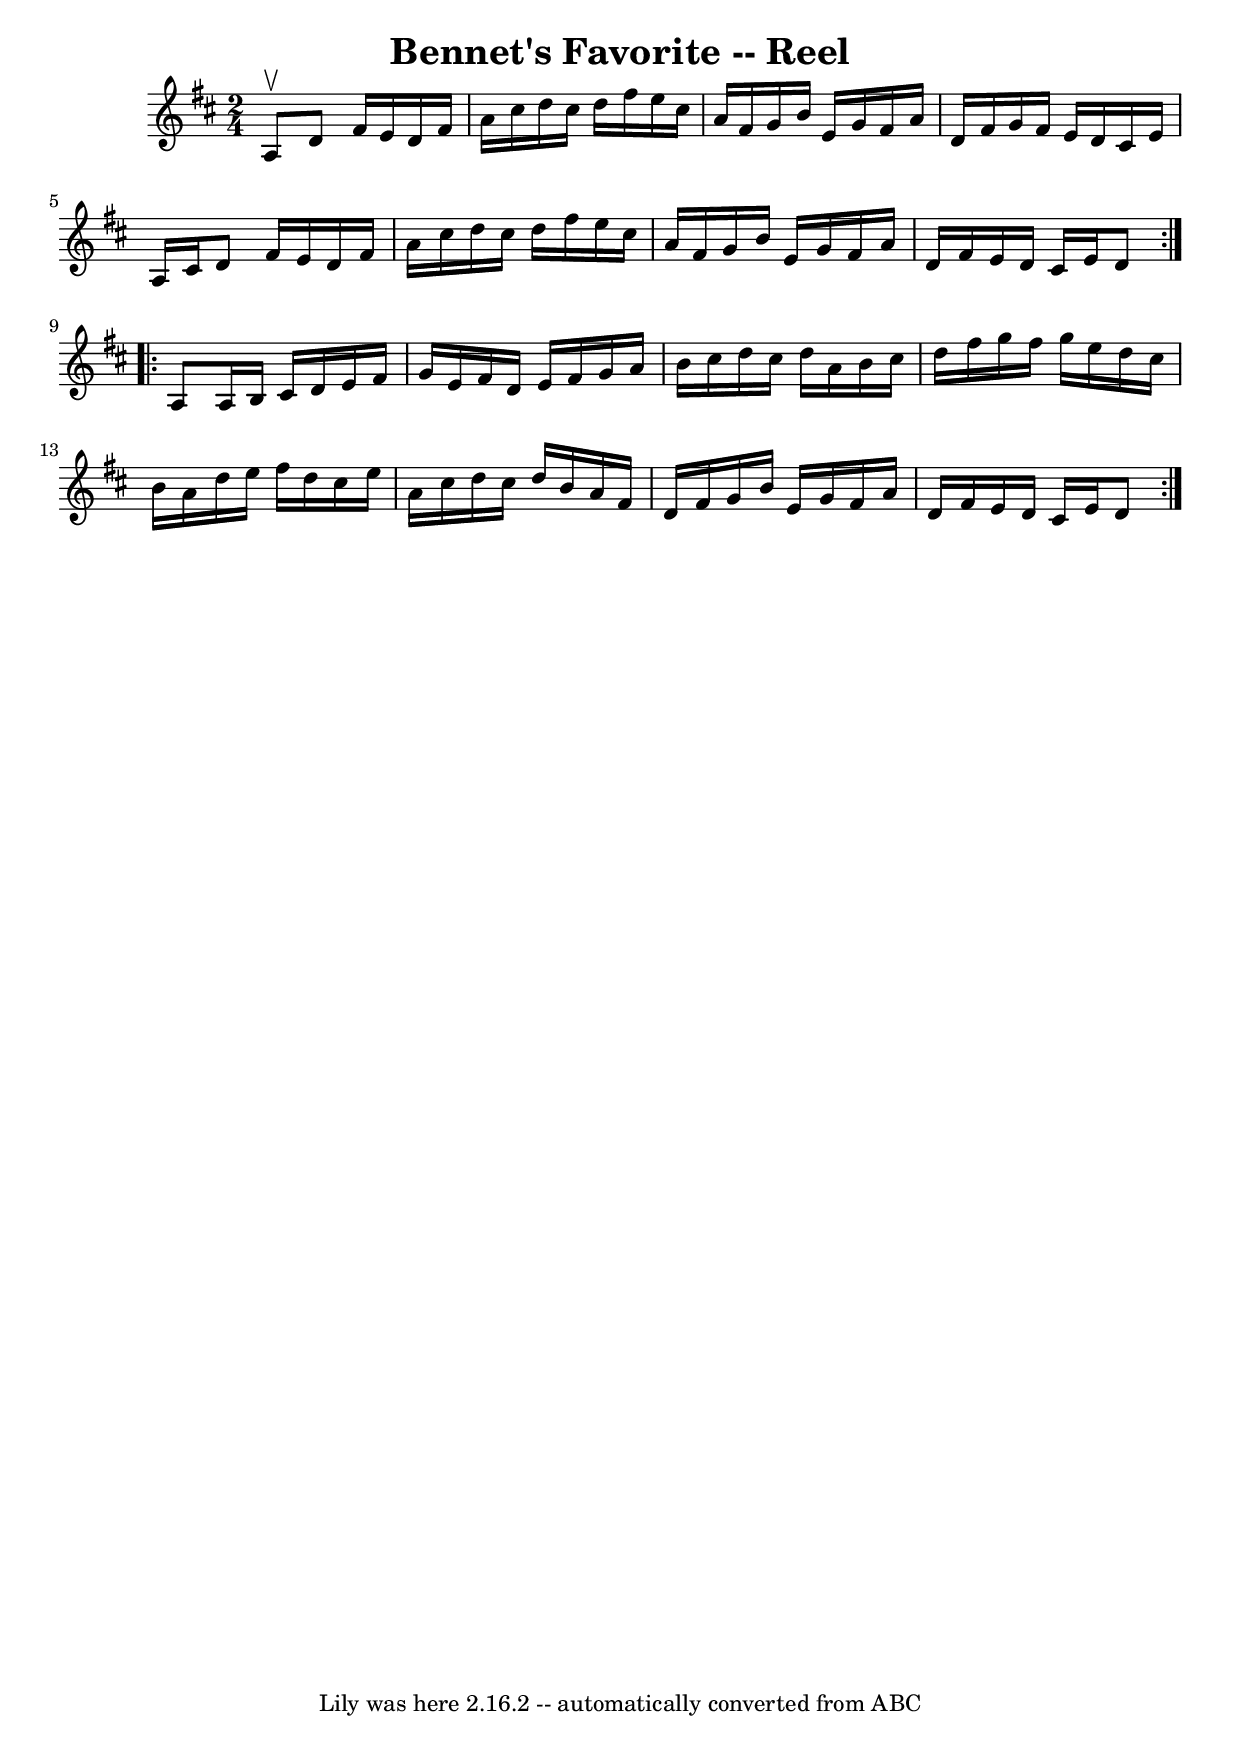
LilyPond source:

\version "2.16.2"
\include "Mammoth.ily"
\header {
  %% book = "Ryan's Mammoth Collection"
 crossRefNumber = "1"
 footnotes = ""
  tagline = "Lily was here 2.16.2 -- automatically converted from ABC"
  title = "Bennet's Favorite -- Reel"

}
voicedefault =  {



  \repeat volta 2 {

    \time 2/4 
    \key d \major a8^\upbow  |
 d'8 fis'16 e'16 d'16 fis'16 a'16 cis''16   |
 d''16 cis''16 d''16 fis''16 e''16 cis''16 a'16 fis'16   |
 g'16 b'16 e'16 g'16 fis'16 a'16 d'16 fis'16   |
 g'16 fis'16 e'16 d'16 cis'16 e'16 a16 cis'16   |
 d'8 fis'16 e'16 d'16 fis'16 a'16 cis''16   |
 d''16 cis''16 d''16 fis''16 e''16 cis''16 a'16 fis'16   |
 g'16 b'16 e'16 g'16 fis'16 a'16 d'16 fis'16   |
 e'16 d'16 cis'16 e'16    
 d'8  
  } 
  \repeat volta 2 { a8   |
 a16 b16 cis'16 d'16 e'16 fis'16 g'16 e'16   |
 fis'16 d'16 e'16 fis'16 g'16 a'16 b'16 cis''16   |
 d''16 cis''16 d''16 a'16 b'16 cis''16 d''16 fis''16   |
 g''16 fis''16 g''16 e''16 d''16 cis''16 b'16 a'16   |
 d''16 e''16 fis''16 d''16 cis''16 e''16 a'16 cis''16   |
 d''16 cis''16 d''16 b'16 a'16 fis'16 d'16 fis'16   |
 g'16 b'16 e'16 g'16 fis'16 a'16 d'16 fis'16   |
 e'16    
 d'16 cis'16 e'16 d'8  
  }   

}

\score{
  <<

    \context Staff="default"
    {
      \voicedefault 
      
    }

  >>
  \layout {
    
  }
  \midi {
  }

}
